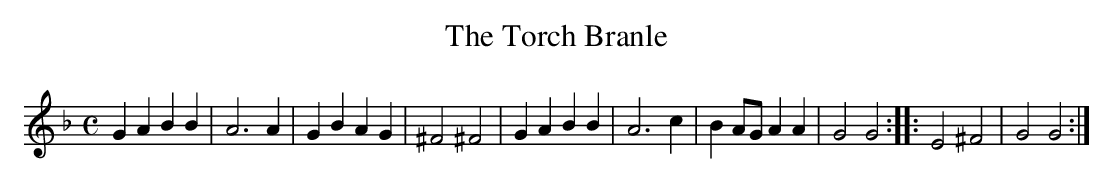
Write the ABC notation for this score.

X:1
T:The Torch Branle
K:GDor
M:C
G2 A2 B2 B2 | A6 A2 | G2 B2 A2 G2 | ^F4 ^F4 | G2 A2 B2 B2 | \
A6 c2 |  B2 AG A2 A2 | G4 G4 :: E4 ^F4 | G4 G4 :|
